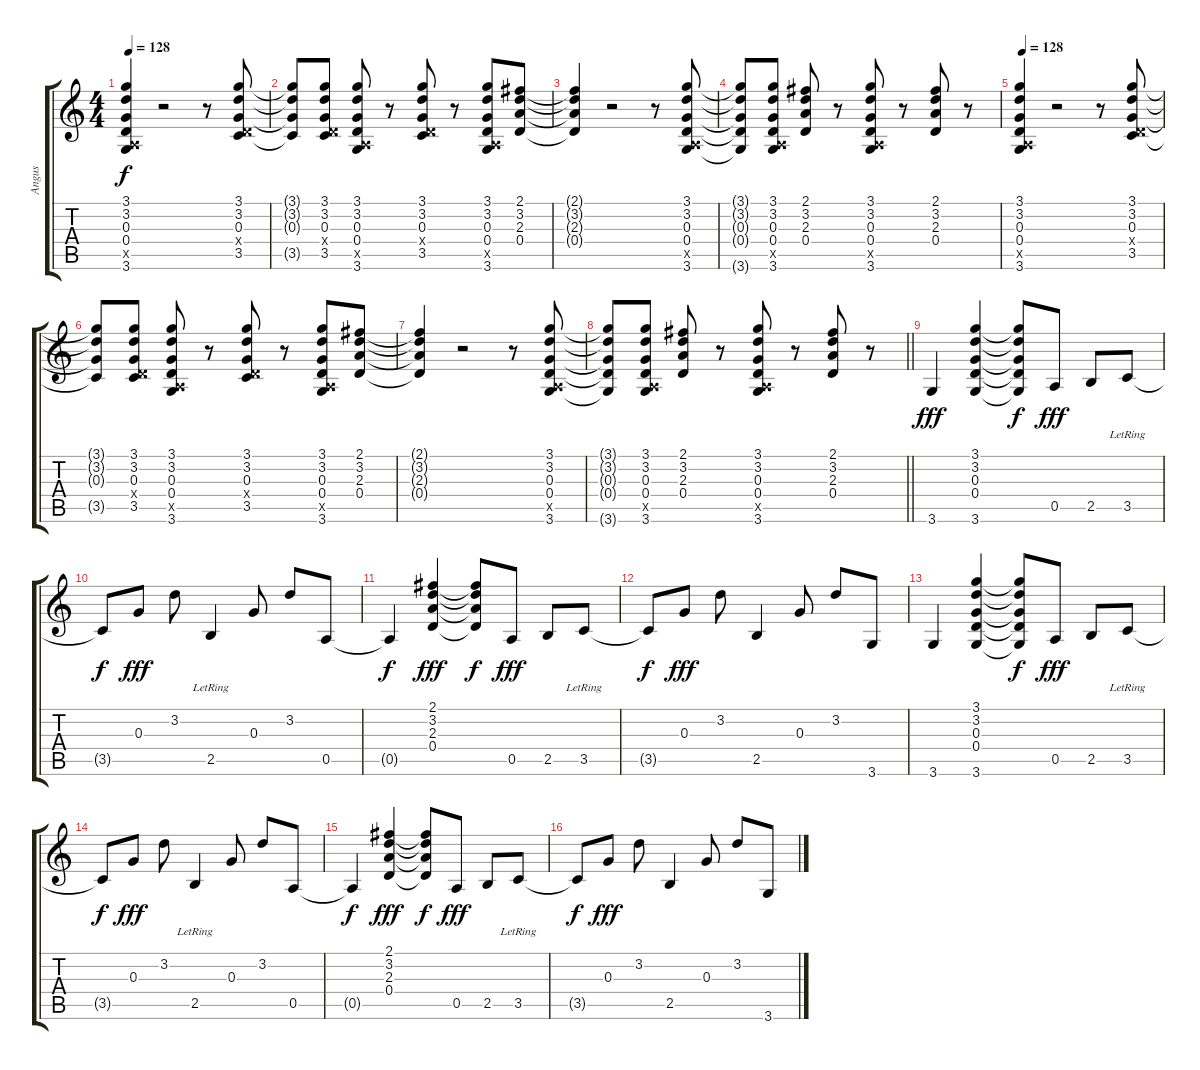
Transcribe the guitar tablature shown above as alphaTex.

\track ("Angus" "Angus") {instrument distortionguitar}
\staff {score tabs}
\tuning (E4 B3 G3 D3 A2 E2) {hide}
\ts (4 4)
\tempo 128
\clef g2
\ks c
(3.1 3.2 0.3 0.4 0.5{x} 3.6).4{dy f} r.2 r.8 (3.1 3.2 0.3 0.4{x} 3.5).8 |
(3.1{t} 3.2{t} 0.3{t} 3.5{t}).8 (3.1 3.2 0.3 0.4{x} 3.5).8 (3.1 3.2 0.3 0.4 0.5{x} 3.6).8 r.8 (3.1 3.2 0.3 0.4{x} 3.5).8 r.8 (3.1 3.2 0.3 0.4 0.5{x} 3.6).8 (2.1 3.2 2.3 0.4).8 |
(2.1{t} 3.2{t} 2.3{t} 0.4{t}).4 r.2 r.8 (3.1 3.2 0.3 0.4 0.5{x} 3.6).8 |
(3.1{t} 3.2{t} 0.3{t} 0.4{t} 3.6{t}).8 (3.1 3.2 0.3 0.4 0.5{x} 3.6).8 (2.1 3.2 2.3 0.4).8 r.8 (3.1 3.2 0.3 0.4 0.5{x} 3.6).8 r.8 (2.1 3.2 2.3 0.4).8 r.8 |
\tempo 128
(3.1 3.2 0.3 0.4 0.5{x} 3.6).4 r.2 r.8 (3.1 3.2 0.3 0.4{x} 3.5).8 |
(3.1{t} 3.2{t} 0.3{t} 3.5{t}).8 (3.1 3.2 0.3 0.4{x} 3.5).8 (3.1 3.2 0.3 0.4 0.5{x} 3.6).8 r.8 (3.1 3.2 0.3 0.4{x} 3.5).8 r.8 (3.1 3.2 0.3 0.4 0.5{x} 3.6).8 (2.1 3.2 2.3 0.4).8 |
(2.1{t} 3.2{t} 2.3{t} 0.4{t}).4 r.2 r.8 (3.1 3.2 0.3 0.4 0.5{x} 3.6).8 |
\barLineRight lightlight
(3.1{t} 3.2{t} 0.3{t} 0.4{t} 3.6{t}).8 (3.1 3.2 0.3 0.4 0.5{x} 3.6).8 (2.1 3.2 2.3 0.4).8 r.8 (3.1 3.2 0.3 0.4 0.5{x} 3.6).8 r.8 (2.1 3.2 2.3 0.4).8 r.8 |
3.6.4{dy fff} (3.1 3.2 0.3 0.4 3.6).4 (3.1{t} 3.2{t} 0.3{t} 0.4{t} 3.6{t}).8{dy f} 0.5.8{dy fff} 2.5.8 3.5{lr}.8 |
3.5{t}.8{dy f} 0.3.8{dy fff} 3.2.8 2.5{lr}.4 0.3.8 3.2.8 0.5.8 |
0.5{t}.4{dy f} (2.1 3.2 2.3 0.4).4{dy fff} (2.1{t} 3.2{t} 2.3{t} 0.4{t}).8{dy f} 0.5.8{dy fff} 2.5.8 3.5{lr}.8 |
3.5{t}.8{dy f} 0.3.8{dy fff} 3.2.8 2.5.4 0.3.8 3.2.8 3.6.8 |
3.6.4 (3.1 3.2 0.3 0.4 3.6).4 (3.1{t} 3.2{t} 0.3{t} 0.4{t} 3.6{t}).8{dy f} 0.5.8{dy fff} 2.5.8 3.5{lr}.8 |
3.5{t}.8{dy f} 0.3.8{dy fff} 3.2.8 2.5{lr}.4 0.3.8 3.2.8 0.5.8 |
0.5{t}.4{dy f} (2.1 3.2 2.3 0.4).4{dy fff} (2.1{t} 3.2{t} 2.3{t} 0.4{t}).8{dy f} 0.5.8{dy fff} 2.5.8 3.5{lr}.8 |
3.5{t}.8{dy f} 0.3.8{dy fff} 3.2.8 2.5.4 0.3.8 3.2.8 3.6.8
